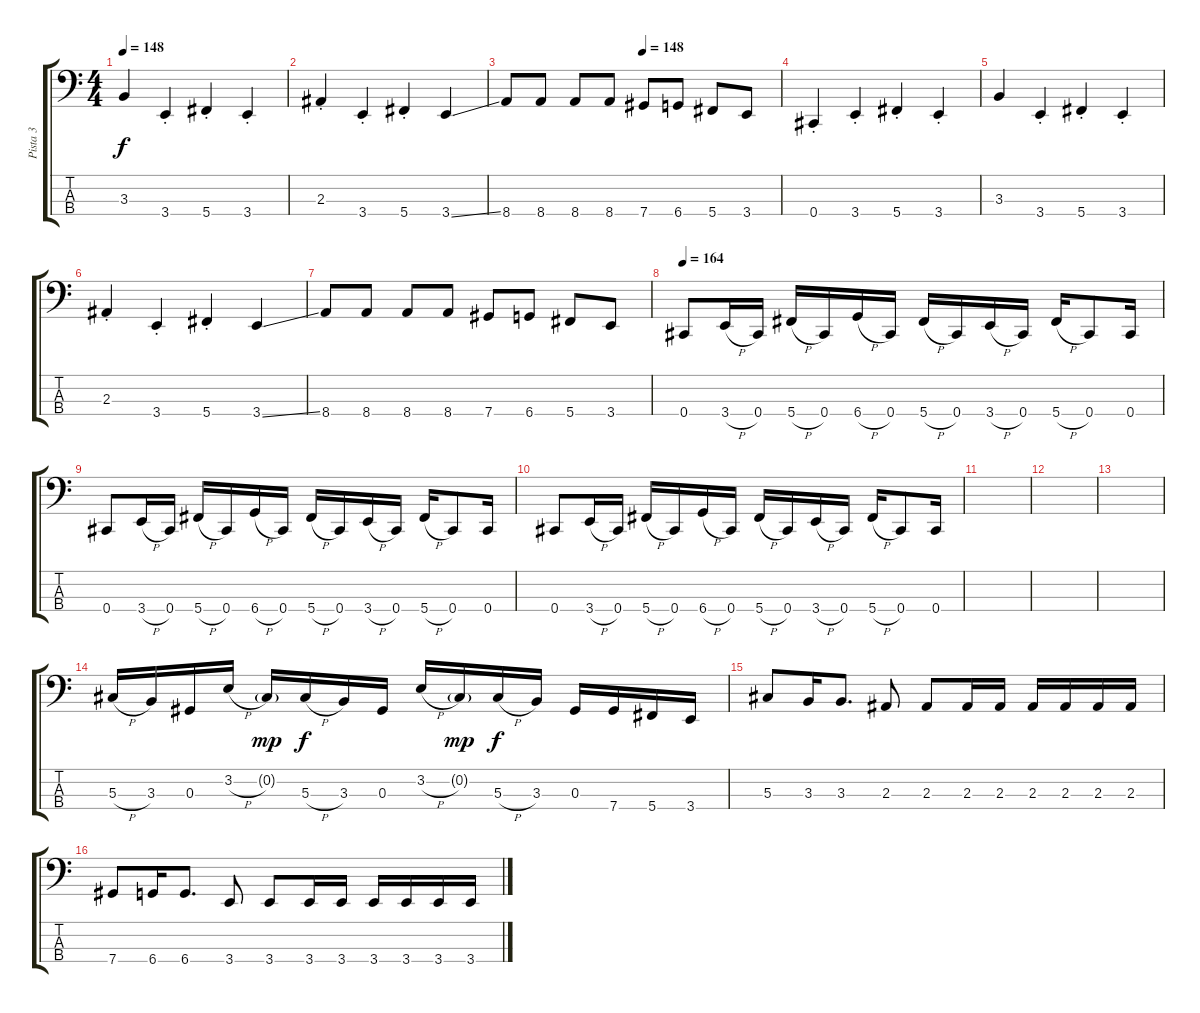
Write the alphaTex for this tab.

\track ("Pista 3" "Pista 3") {instrument slapbass2}
\staff {score tabs}
\tuning (Gb2 Db2 Ab1 Db1) {hide}
\ts (4 4)
\tempo 148
\clef f4
\ks c
3.3.4{dy f} 3.4{st}.4 5.4{st}.4 3.4{st}.4 |
2.3{st}.4 3.4{st}.4 5.4{st}.4 3.4{ss}.4 |
\tempo (148 0.5)
8.4.8 8.4.8 8.4.8 8.4.8 7.4.8 6.4.8 5.4.8 3.4.8 |
0.4{st}.4 3.4{st}.4 5.4{st}.4 3.4{st}.4 |
3.3.4 3.4{st}.4 5.4{st}.4 3.4{st}.4 |
2.3{st}.4 3.4{st}.4 5.4{st}.4 3.4{ss}.4 |
8.4.8 8.4.8 8.4.8 8.4.8 7.4.8 6.4.8 5.4.8 3.4.8 |
\tempo 164
0.4.8 3.4{h}.16 0.4.16 5.4{h}.16 0.4.16 6.4{h}.16 0.4.16 5.4{h}.16 0.4.16 3.4{h}.16 0.4.16 5.4{h}.16 0.4.8 0.4.16 |
0.4.8 3.4{h}.16 0.4.16 5.4{h}.16 0.4.16 6.4{h}.16 0.4.16 5.4{h}.16 0.4.16 3.4{h}.16 0.4.16 5.4{h}.16 0.4.8 0.4.16 |
0.4.8 3.4{h}.16 0.4.16 5.4{h}.16 0.4.16 6.4{h}.16 0.4.16 5.4{h}.16 0.4.16 3.4{h}.16 0.4.16 5.4{h}.16 0.4.8 0.4.16 |
|
|
|
5.3{h}.16 3.3.16 0.3.16 3.2{h}.16 0.2{g}.16{dy mp} 5.3{h}.16{dy f} 3.3.16 0.3.16 3.2{h}.16 0.2{g}.16{dy mp} 5.3{h}.16{dy f} 3.3.16 0.3.16 7.4.16 5.4.16 3.4.16 |
5.3.8 3.3.16 3.3.8{d} 2.3.8 2.3.8 2.3.16 2.3.16 2.3.16 2.3.16 2.3.16 2.3.16 |
7.4.8 6.4.16 6.4.8{d} 3.4.8 3.4.8 3.4.16 3.4.16 3.4.16 3.4.16 3.4.16 3.4.16
